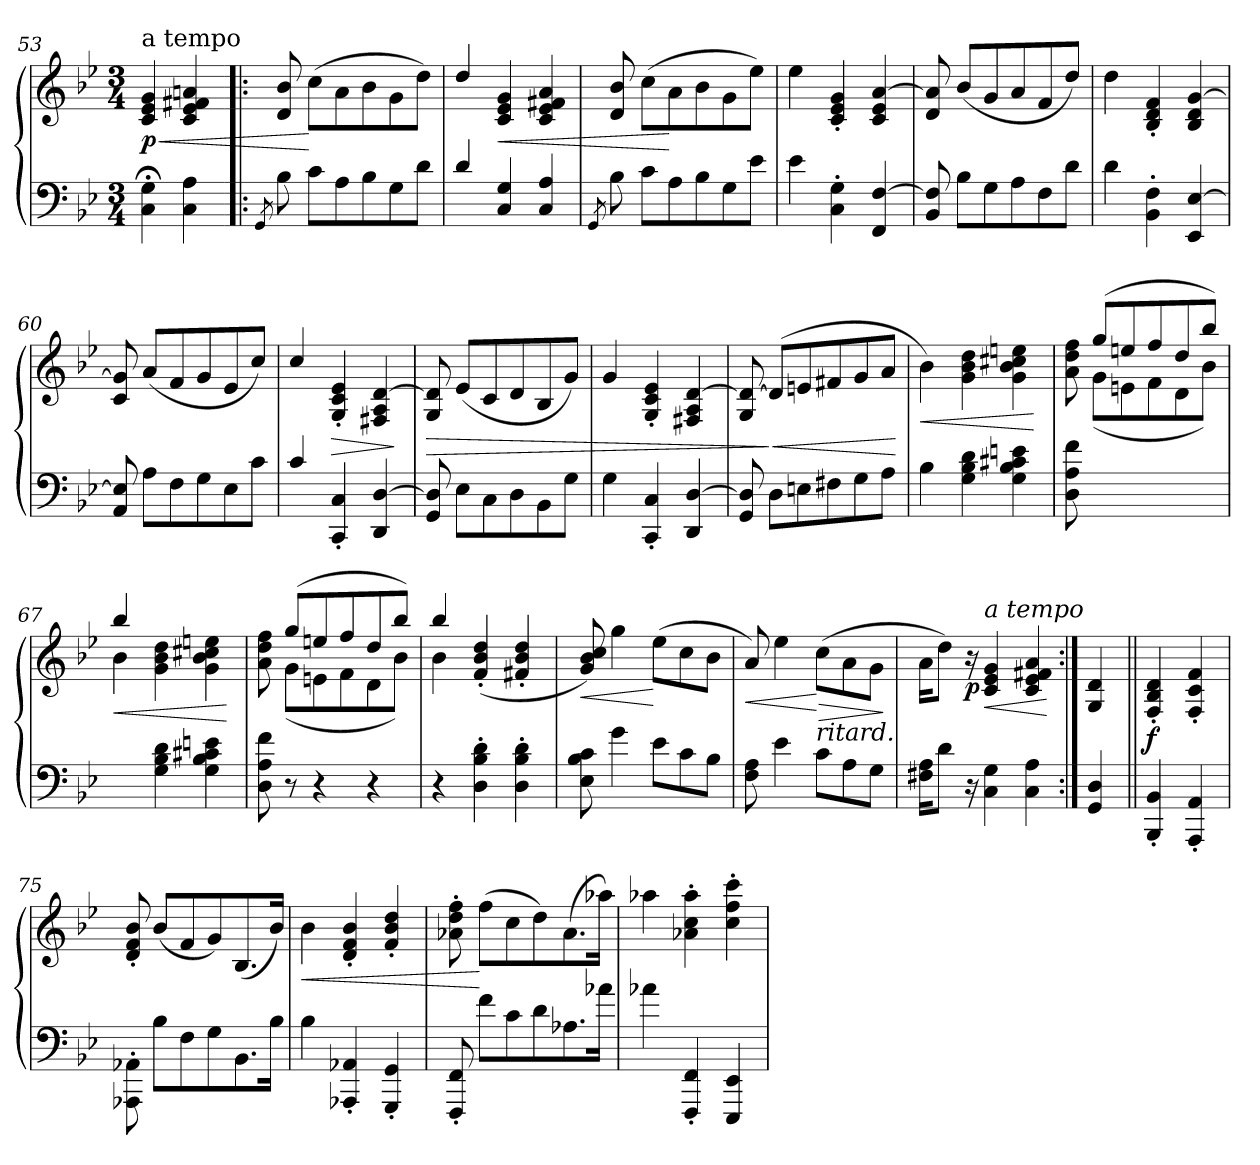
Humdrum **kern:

**kern	**kern	**dynam
*part1	*part1	*part1
*staff2	*staff1	*staff1/2
*clefF4	*clefG2	*
*k[b-e-]	*k[b-e-]	*
*B-:	*B-:	*
*M3/4	*M3/4	*
=53	=53	=53
!	!LO:TX:a:t=a tempo	!
!	!	!LO:HP:b
!	!	!LO:DY:n=1:b
4C\; 4G\;	4c/ 4e-/ 4g/	< p
4C\ 4A\	4c/ 4e-/ 4f#X/ 4ani/	.
=54!|:	=54!|:	=54!|:
8qGG/	.	.
8B-\	8d/ 8b-/	.
8c\L	(>8cc\L	[
8A\	8a\	.
8B-\	8b-\	.
8G\	8g\	.
8d\J	8dd\J)	.
=55	=55	=55
4d/	4dd/	.
!	!	!LO:HP:b
4C/ 4G/	4c/ 4e-/ 4g/	<
4C/ 4A/	4c/ 4e-/ 4f#X/ 4a/	.
!!LO:LB:g=z
=56	=56	=56
8qGG/	.	.
8B-\	8d/ 8b-/	.
8c\L	(8cc\L	.
8A\	8a\	[
8B-\	8b-\	.
8G\	8g\	.
8e-\J	8ee-\J)	.
=57	=57	=57
4e-\	4ee-\	.
4C\'> 4G\'>	4c/'< 4e-/'< 4g/'<	.
4FF/ [4F/	4c/ 4e-/ [4a/	.
=58	=58	=58
8BB-/ 8F/]	8d/ 8a/]	.
8B-\L	(8b-/L	.
8G\	8g/	.
8A\	8a/	.
8F\	8f/	.
8d\J	8dd/J)	.
=59	=59	=59
4d\	4dd\	.
4BB-\'> 4F\'>	4B-/'< 4d/'< 4f/'<	.
4EE-/ [4E-/	4B-/ 4d/ [4g/	.
=60	=60	=60
8AA/ 8E-/]	8c/ 8g/]	.
8A\L	(8a/L	.
8F\	8f/	.
8G\	8g/	.
8E-\	8e-/	.
8c\J	8cc/J)	.
=61	=61	=61
4c/	4cc/	.
!	!	!LO:HP:b
4CC/'< 4C/'<	4G/'< 4c/'< 4e-/'<	>
4DD/ [4D/	4F#X/ 4A/ [4d/	.
.	.	]
=62	=62	=62
!	!	!LO:HP:b
8GG/ 8D/]	8G/ 8d/]	>
8E-\L	(8e-/L	.
8C\	8c/	.
8D\	8d/	.
8BB-\	8B-/	.
8G\J	8g/J)	.
!!LO:LB:g=z
=63	=63	=63
4G\	4g/	.
4CC/'< 4C/'<	4G/'< 4c/'< 4e-/'<	.
4DD/ [4D/	4F#X/ 4A/ [4d/	.
=64	=64	=64
8GG/ 8D/]	8G/ 8d/_	.
!	!	!LO:HP:n=1:b
8D\L	(>8d/L]	] <
8En\	8en/	.
8F#X\	8f#X/	.
8G\	8g/	.
8A\J	8a/J	.
.	.	[
=65	=65	=65
!	!	!LO:HP:b
4B-\	4b-\)	<
4G\ 4B-\ 4d\	4g\ 4b-\ 4dd\	.
4G\ 4B-\ 4c#X\ 4en\	4g\ 4b-\ 4cc#X\ 4een\	.
.	.	[
=66	=66	=66
*	*^	*
8D\ 8A\ 8f\	8a\ 8dd\ 8ff\	8ryy	.
2ryy	(8gg/L	(8g\L	.
.	8een/	8en\	.
.	8ff/	8f\	.
.	8dd/	8d\	.
8ryy	8bb-/J)	8b-\J)	.
=67	=67	=67	=67
!	!	!	!LO:HP:b
4ryy	4bb-/	4b-\	<
4G\ 4B-\ 4d\	4g\ 4b-\ 4dd\	2ryy	.
4G\ 4B-\ 4c#X\ 4en\	4g\ 4b-\ 4cc#X\ 4een\	.	.
*	*v	*v	*
.	.	[
=68	=68	=68
*	*^	*
8D\ 8A\ 8f\	8a\ 8dd\ 8ff\	8ryy	.
8r	(8gg/L	(8g\L	.
4r	8een/	8en\	.
.	8ff/	8f\	.
4r	8dd/	8d\	.
.	8bb-/J)	8b-\J)	.
=69	=69	=69	=69
4r	4bb-/	4b-\	.
4D\'> 4B-\'> 4d\'>	(4f/'< 4b-/'< 4dd/'<	2ryy	.
4D\'> 4B-\'> 4d\'>	4f#X/'< 4b-/'< 4dd/'<	.	.
*	*v	*v	*
!!LO:LB:g=z
=70	=70	=70
!	!	!LO:HP:b
8E-\ 8B-\ 8c\	8g/ 8b-/ 8cc/)	<
4g\	4gg\	.
8e-\L	(8ee-\L	[
8c\	8cc\	.
8B-\J	8b-\J	.
=71	=71	=71
!	!	!LO:HP:b
8F\ 8A\	8a/)	<
4e-\	4ee-\	.
!	!LO:TX:b:i:t=ritard.	!
!	!	!LO:HP:n=1:b
8c\L	(8cc\L	[ >
8A\	8a\	.
8G\J	8g\J	.
.	.	]
=72	=72	=72
16F#X\ 16A\KL	16a\KL	.
8d\J	8dd\J)	.
!	!	!LO:DY:b
16r	16r	p
!	!LO:TX:i:t=a tempo	!
!	!	!LO:HP:b
4C\ 4G\	4c/ 4e-/ 4g/	<
4C\ 4A\	4c/ 4e-/ 4f#X/ 4a/	.
.	.	[
!!LO:LB:g=z
=73:|!	=73:|!	=73:|!
4GG/ 4D/	4G/ 4d/	.
!!LO:LB:g=z
=74||	=74||	=74||
!	!	!LO:DY:b
4BBB-/'< 4BB-/'<	4F/'< 4B-/'< 4d/'<	f
4AAA/'< 4AA/'<	4F/'< 4c/'< 4f/'<	.
=75	=75	=75
8AAA-X\'< 8AA-X\'<	8d/'< 8f/'< 8b-/'<	.
8B-\L	(<8b-/L	.
8F\	8f/	.
8G\	8g/)	.
8.BB-\	(<8.B-/	.
16B-\Jk	16b-/Jk)	.
=76	=76	=76
!	!	!LO:HP:b
4B-\	4b-\	<
4AAA-X/'< 4AA-X/'<	4d/'< 4f/'< 4b-/'<	.
4GGG/'< 4GG/'<	4f/'< 4b-/'< 4dd/'<	.
=77	=77	=77
8FFF/'< 8FF/'<	8a-X\'> 8dd\'> 8ff\'>	.
8f\L	(>8ff\L	[
8c\	8cc\	.
8d\	8dd\)	.
8.A-X\	(>8.a-\	.
16a-X\Jk	16aa-X\Jk)	.
=78	=78	=78
4a-X\	4aa-X\	.
4FFF/'< 4FF/'<	4a-X\'> 4cc\'> 4aa-\'>	.
4EEE-/ 4EE-/	4cc\'> 4ff\'> 4ccc\'>	.
=	=	=
*-	*-	*-
